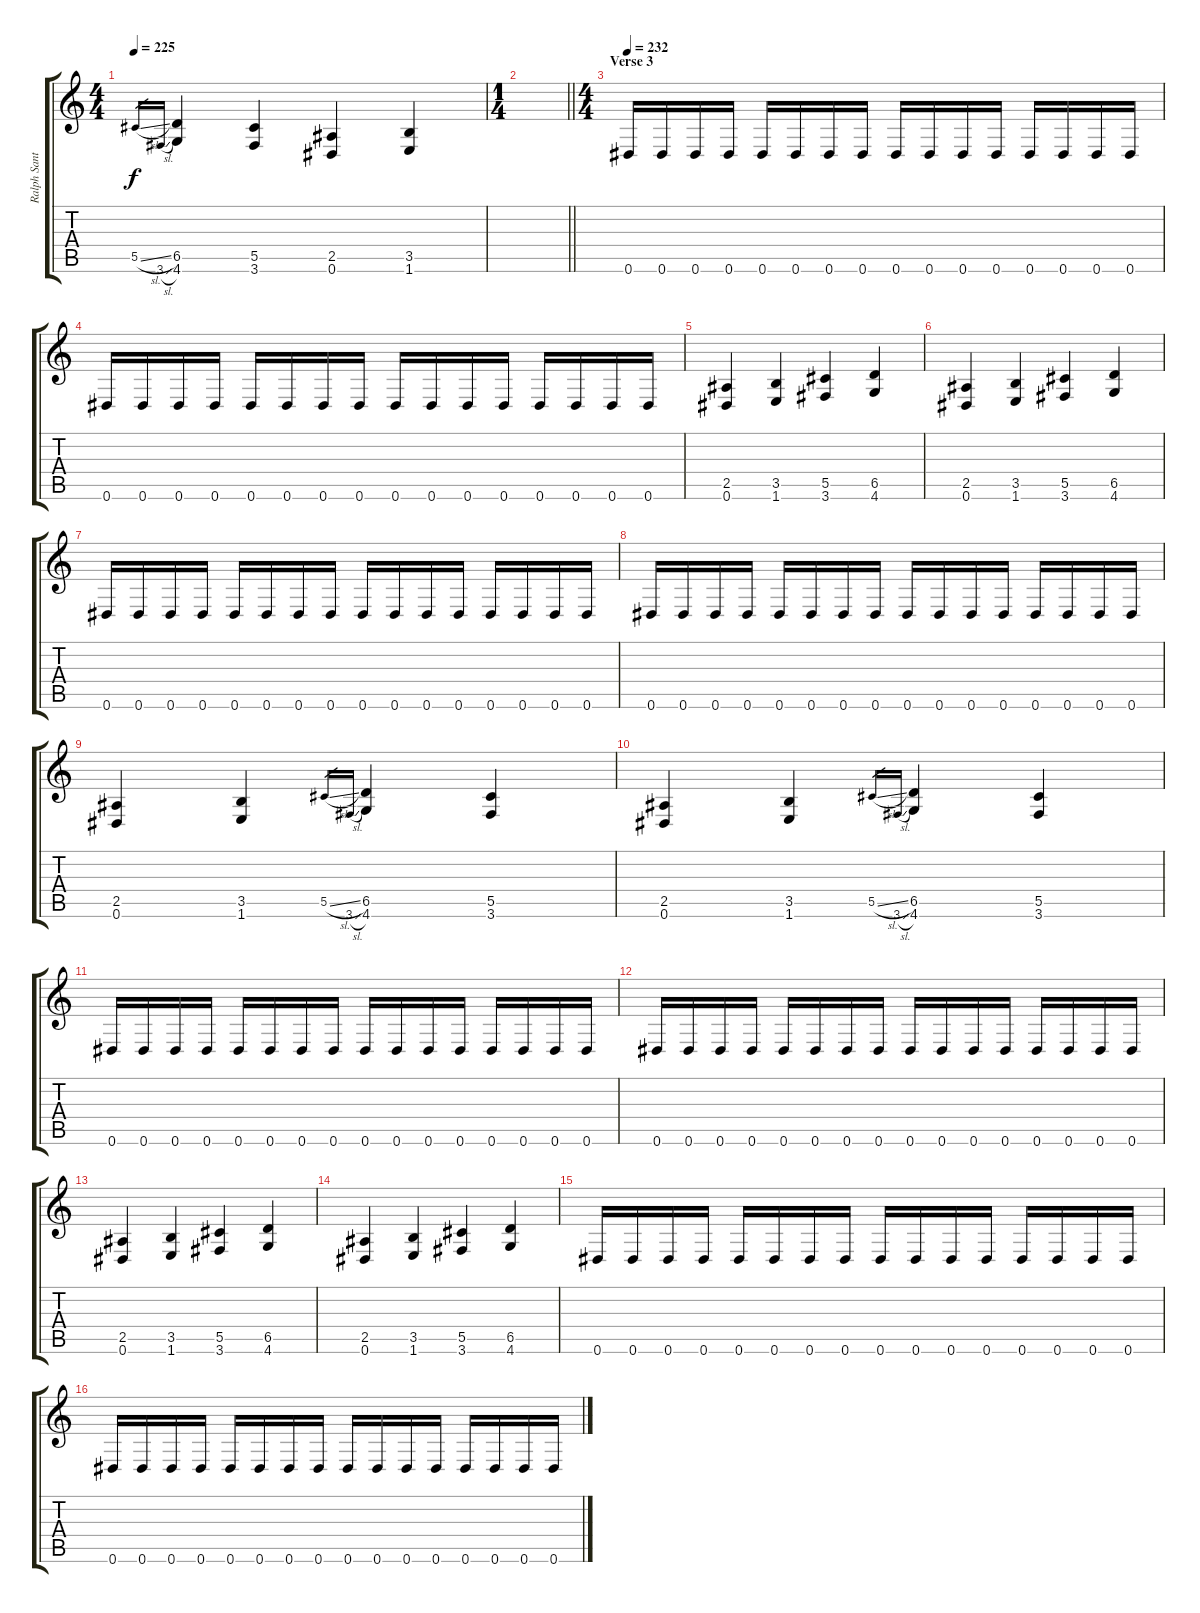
\track ("Ralph Santolla" "Ralph Sant") {instrument distortionguitar}
\staff {score tabs}
\tuning (Eb4 Bb3 Gb3 Db3 Ab2 Eb2) {hide}
\ts (4 4)
\tempo 225
\clef g2
\ks c
5.5{sl}.16{gr dy f} 3.6{sl}.16{gr} (6.5 4.6).4 (5.5 3.6).4 (2.5 0.6).4 (3.5 1.6).4 |
\ts (1 4)
\barLineRight lightlight
|
\ts (4 4)
\section ("" "Verse 3")
\tempo 232
0.6.16 0.6.16 0.6.16 0.6.16 0.6.16 0.6.16 0.6.16 0.6.16 0.6.16 0.6.16 0.6.16 0.6.16 0.6.16 0.6.16 0.6.16 0.6.16 |
0.6.16 0.6.16 0.6.16 0.6.16 0.6.16 0.6.16 0.6.16 0.6.16 0.6.16 0.6.16 0.6.16 0.6.16 0.6.16 0.6.16 0.6.16 0.6.16 |
(2.5 0.6).4 (3.5 1.6).4 (5.5 3.6).4 (6.5 4.6).4 |
(2.5 0.6).4 (3.5 1.6).4 (5.5 3.6).4 (6.5 4.6).4 |
0.6.16 0.6.16 0.6.16 0.6.16 0.6.16 0.6.16 0.6.16 0.6.16 0.6.16 0.6.16 0.6.16 0.6.16 0.6.16 0.6.16 0.6.16 0.6.16 |
0.6.16 0.6.16 0.6.16 0.6.16 0.6.16 0.6.16 0.6.16 0.6.16 0.6.16 0.6.16 0.6.16 0.6.16 0.6.16 0.6.16 0.6.16 0.6.16 |
(2.5 0.6).4 (3.5 1.6).4 5.5{sl}.16{gr} 3.6{sl}.16{gr} (6.5 4.6).4 (5.5 3.6).4 |
(2.5 0.6).4 (3.5 1.6).4 5.5{sl}.16{gr} 3.6{sl}.16{gr} (6.5 4.6).4 (5.5 3.6).4 |
0.6.16 0.6.16 0.6.16 0.6.16 0.6.16 0.6.16 0.6.16 0.6.16 0.6.16 0.6.16 0.6.16 0.6.16 0.6.16 0.6.16 0.6.16 0.6.16 |
0.6.16 0.6.16 0.6.16 0.6.16 0.6.16 0.6.16 0.6.16 0.6.16 0.6.16 0.6.16 0.6.16 0.6.16 0.6.16 0.6.16 0.6.16 0.6.16 |
(2.5 0.6).4 (3.5 1.6).4 (5.5 3.6).4 (6.5 4.6).4 |
(2.5 0.6).4 (3.5 1.6).4 (5.5 3.6).4 (6.5 4.6).4 |
0.6.16 0.6.16 0.6.16 0.6.16 0.6.16 0.6.16 0.6.16 0.6.16 0.6.16 0.6.16 0.6.16 0.6.16 0.6.16 0.6.16 0.6.16 0.6.16 |
0.6.16 0.6.16 0.6.16 0.6.16 0.6.16 0.6.16 0.6.16 0.6.16 0.6.16 0.6.16 0.6.16 0.6.16 0.6.16 0.6.16 0.6.16 0.6.16
